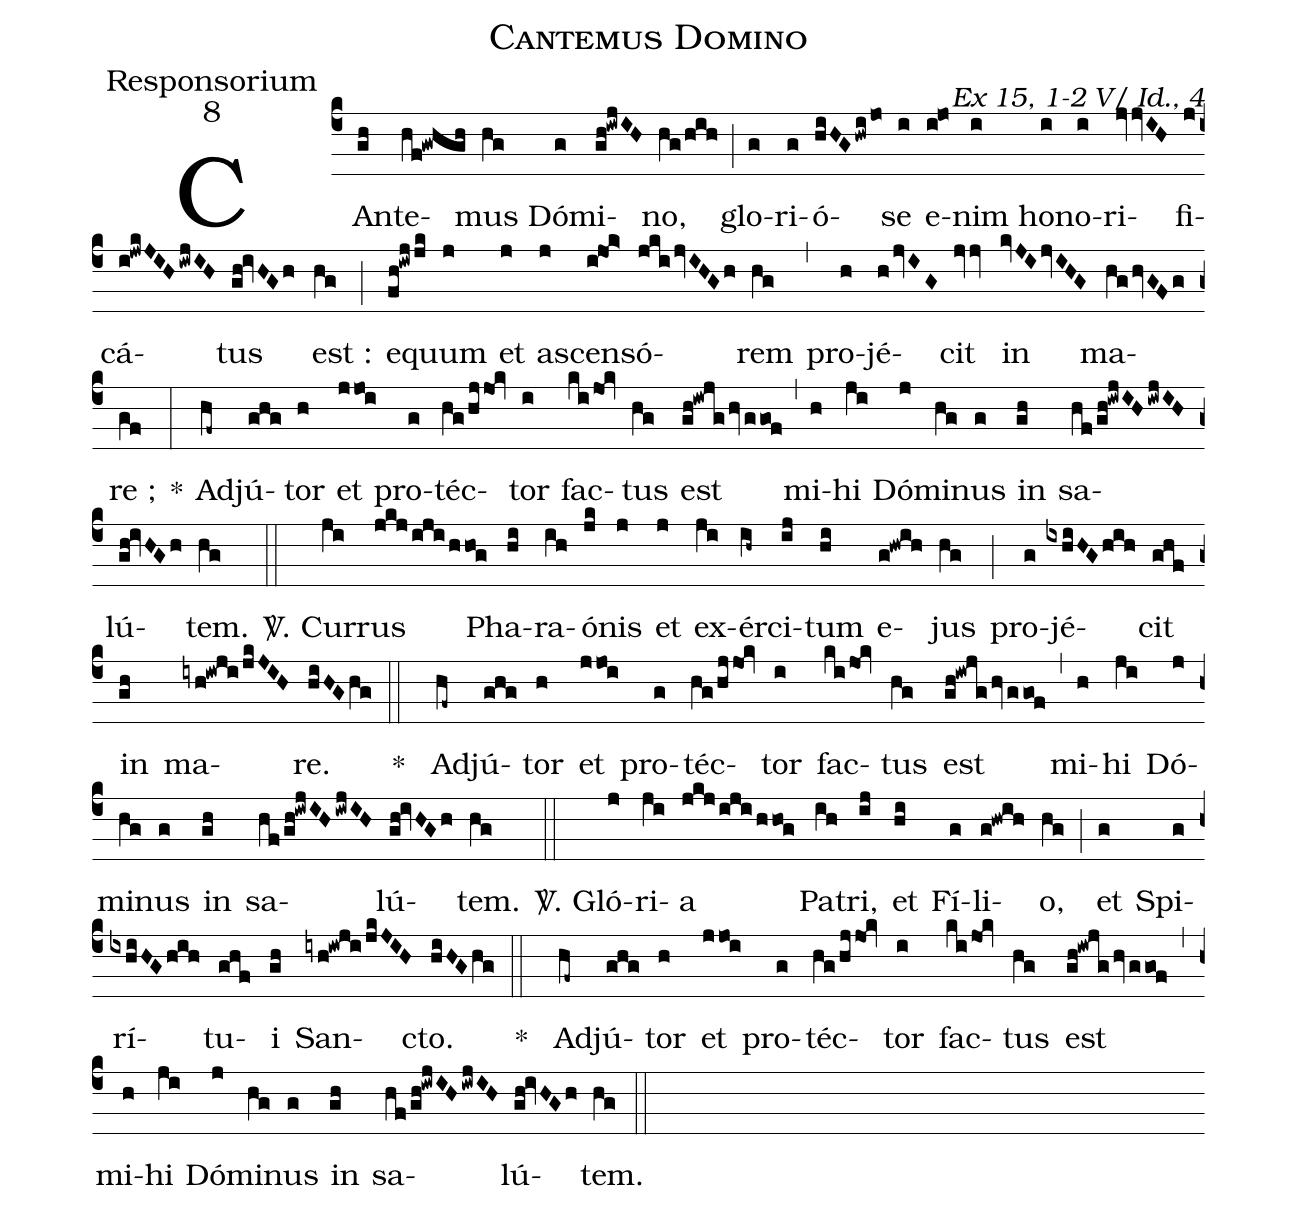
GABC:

name:Cantemus Domino;
office-part:Responsorium;
mode:8;
commentary:Ex 15, 1-2 V/ Id., 4;
%%
(c4)CAn(gh)te(hf!gwhgh)mus(hg) Dó(g)mi(gh!iwjIH)no,(hg/hih) (;) glo(g)ri(g)ó(hiHG/hwi/jo)se(i) e(i!jo)nim(i) ho(i)no(i)ri(jvjvIH)fi(j)cá(i!jwkJIH/iwjIH)tus(gh!ivHGh) est :(hg) (;) e(fh!iwjjk)quum(j) et(j) a(j)scen(i!jo!k>)só(jki/jvIHGh)rem(hg) (,) pro(h)jé(h/jvIG)cit(jvjv) in(kvJIjvIHG) ma(hg/hvGFg)re ;(gf) *(:) Ad(hf~)jú(ghg)tor(h) et(jjoi) pro(g)téc(hg/hjjok)tor(i) fac(ki/jok)tus(hg) est(gh!iwjg/hv/ggof) (,) mi(h)hi(ji) Dó(j)mi(hg)nus(g) in(gh) sa(hf/gh!iwjIH/iwjIH)lú(gh!ivHGh)tem.(hg) (::)

<sp>V/</sp>. Cur(ji)rus(jkj/iji/hhog) Pha(hi)ra(ih)ó(jk)nis(j) et(j) ex(ji)ér(ih~)ci(ij)tum(hi) e(g!hwih)jus(hg) (;) pro(g)jé(ixhiHGhih)cit(ghf) in(gh) ma(iyh!iwji/jkJIH)re.(hiHGhg) (::)
*() Ad(hf~)jú(ghg)tor(h) et(jjoi) pro(g)téc(hg/hjjok)tor(i) fac(ki/jok)tus(hg) est(gh!iwjg/hv/ggof) (,) mi(h)hi(ji) Dó(j)mi(hg)nus(g) in(gh) sa(hf/gh!iwjIH/iwjIH)lú(gh!ivHGh)tem.(hg) (::)

<sp>V/</sp>. Gló(j)ri(ji)a(jkj/iji/hhog) Pa(ih)tri,(ij) et(hi) Fí(g)li(g!hwih)o,(hg) (;) et(g) Spi(g)rí(ixhiHG/hih)tu(ghf)i(gh) San(iyh!iwji/jkJIH)cto.(hiHGhg) (::)
*() Ad(hf~)jú(ghg)tor(h) et(jjoi) pro(g)téc(hg/hjjok)tor(i) fac(ki/jok)tus(hg) est(gh!iwjg/hv/ggof) (,) mi(h)hi(ji) Dó(j)mi(hg)nus(g) in(gh) sa(hf/gh!iwjIH/iwjIH)lú(gh!ivHGh)tem.(hg) (::)
